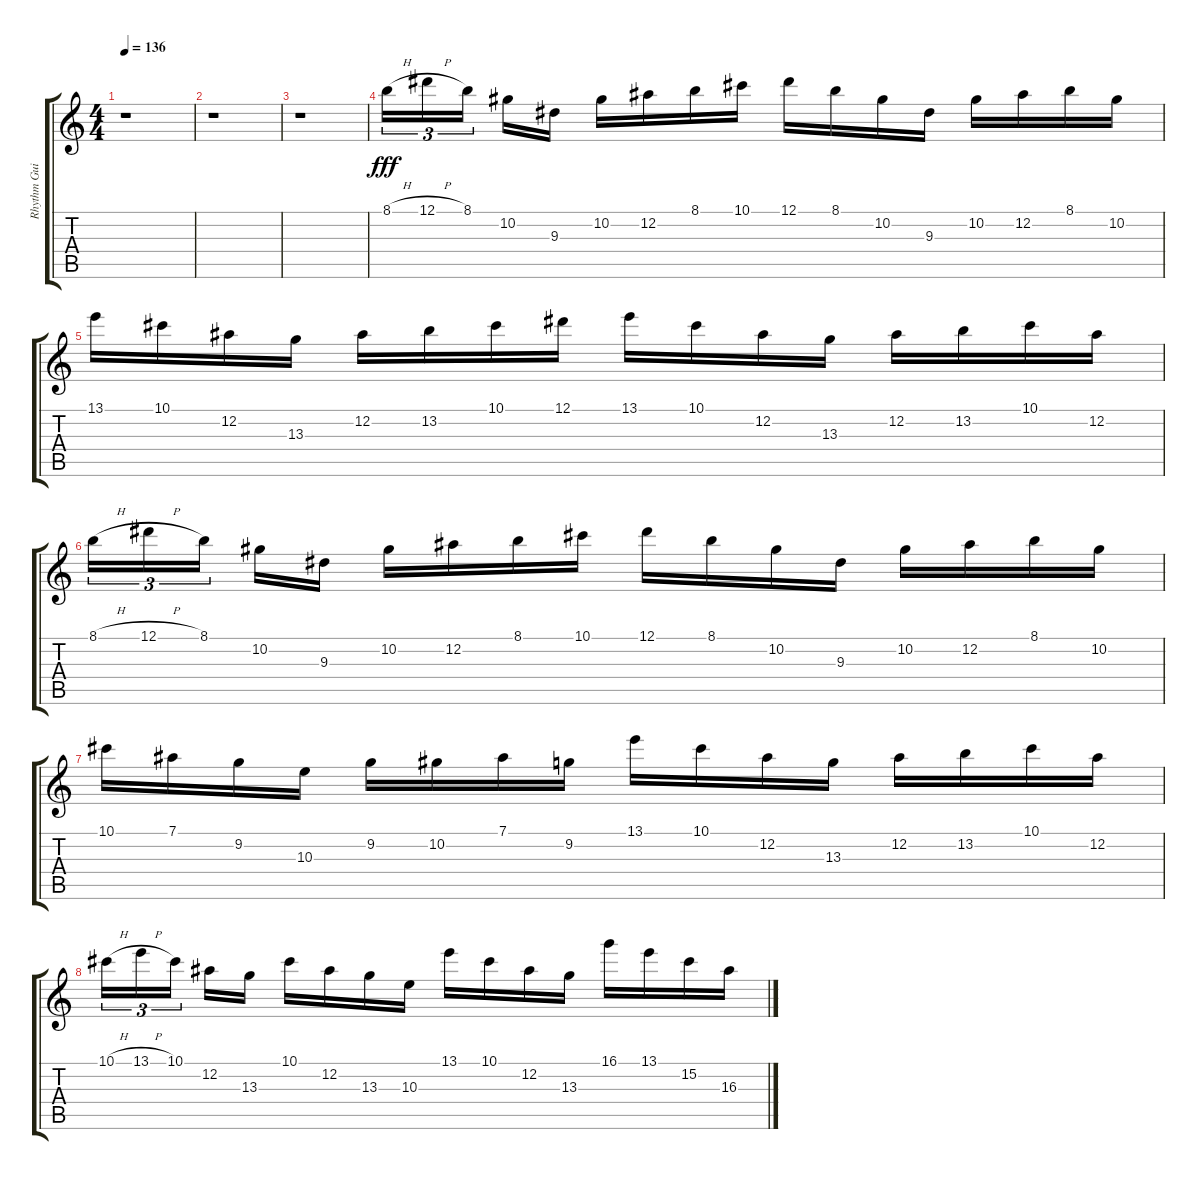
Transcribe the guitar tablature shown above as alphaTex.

\track ("Rhythm Guitar" "Rhythm Gui") {instrument overdrivenguitar}
\staff {score tabs}
\tuning (Eb4 Bb3 Gb3 Db3 Ab2 Eb2) {hide}
\ts (4 4)
\tempo 136
\clef g2
\ks c
r.1{dy fff} |
r.1 |
r.1 |
8.1{h}.16{tu (3 2)} 12.1{h}.16{tu (3 2)} 8.1.16{tu (3 2)} 10.2.16 9.3.16 10.2.16 12.2.16 8.1.16 10.1.16 12.1.16 8.1.16 10.2.16 9.3.16 10.2.16 12.2.16 8.1.16 10.2.16 |
13.1.16 10.1.16 12.2.16 13.3.16 12.2.16 13.2.16 10.1.16 12.1.16 13.1.16 10.1.16 12.2.16 13.3.16 12.2.16 13.2.16 10.1.16 12.2.16 |
8.1{h}.16{tu (3 2)} 12.1{h}.16{tu (3 2)} 8.1.16{tu (3 2)} 10.2.16 9.3.16 10.2.16 12.2.16 8.1.16 10.1.16 12.1.16 8.1.16 10.2.16 9.3.16 10.2.16 12.2.16 8.1.16 10.2.16 |
10.1.16 7.1.16 9.2.16 10.3.16 9.2.16 10.2.16 7.1.16 9.2.16 13.1.16 10.1.16 12.2.16 13.3.16 12.2.16 13.2.16 10.1.16 12.2.16 |
10.1{h}.16{tu (3 2)} 13.1{h}.16{tu (3 2)} 10.1.16{tu (3 2)} 12.2.16 13.3.16 10.1.16 12.2.16 13.3.16 10.3.16 13.1.16 10.1.16 12.2.16 13.3.16 16.1.16 13.1.16 15.2.16 16.3.16
